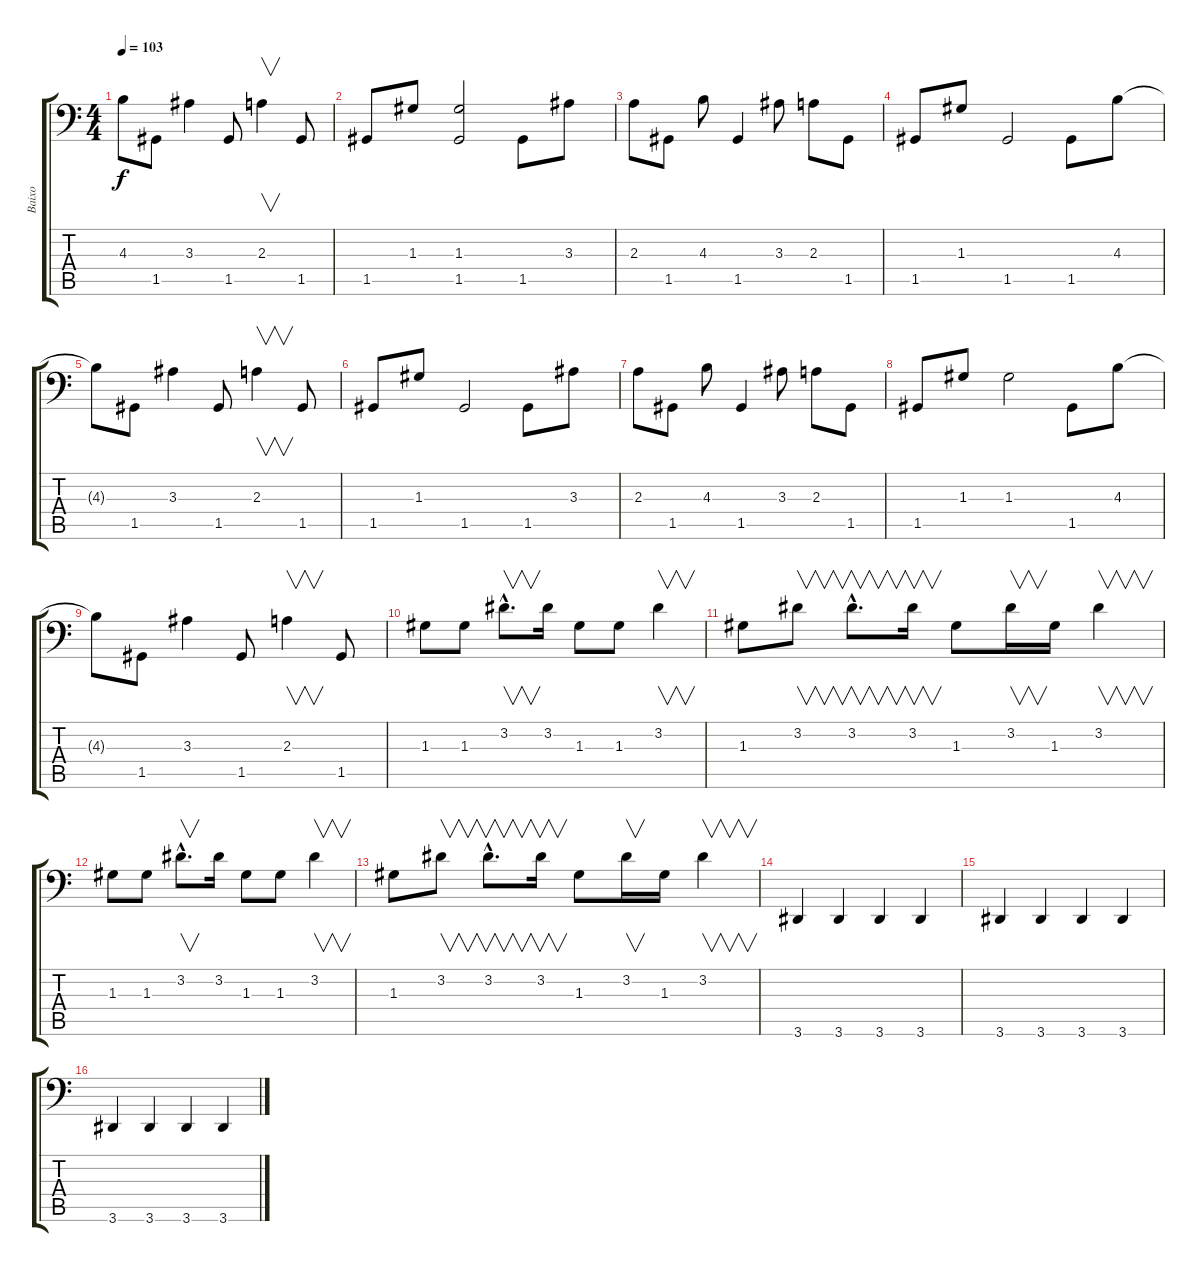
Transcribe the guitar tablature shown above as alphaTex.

\track ("Baixo" "Baixo") {instrument electricbasspick}
\staff {score tabs}
\tuning (E3 C3 G2 C2 G1 C1) {hide}
\ts (4 4)
\tempo 103
\clef f4
\ks c
4.3{t}.8{dy f} 1.5.8 3.3.4 1.5.8 2.3.4{v} 1.5.8 |
1.5.8 1.3.8 (1.3 1.5).2 1.5.8 3.3.8 |
2.3.8 1.5.8 4.3.8 1.5.4 3.3.8 2.3.8 1.5.8 |
1.5.8 1.3.8 1.5.2 1.5.8 4.3.8 |
4.3{t}.8 1.5.8 3.3.4 1.5.8 2.3.4{v} 1.5.8 |
1.5.8 1.3.8 1.5.2 1.5.8 3.3.8 |
2.3.8 1.5.8 4.3.8 1.5.4 3.3.8 2.3.8 1.5.8 |
1.5.8 1.3.8 1.3.2 1.5.8 4.3.8 |
4.3{t}.8 1.5.8 3.3.4 1.5.8 2.3.4{v} 1.5.8 |
1.3.8 1.3.8 3.2{hac}.8{v d} 3.2.16 1.3.8 1.3.8 3.2.4{v} |
1.3.8 3.2.8{v} 3.2{hac}.8{v d} 3.2.16{v} 1.3.8 3.2.16{v} 1.3.16 3.2.4{v} |
1.3.8 1.3.8 3.2{hac}.8{v d} 3.2.16 1.3.8 1.3.8 3.2.4{v} |
1.3.8 3.2.8{v} 3.2{hac}.8{v d} 3.2.16{v} 1.3.8 3.2.16{v} 1.3.16 3.2.4{v} |
3.6.4{instrument electricbasspick} 3.6.4 3.6.4 3.6.4 |
3.6.4 3.6.4 3.6.4 3.6.4 |
3.6.4 3.6.4 3.6.4 3.6.4
